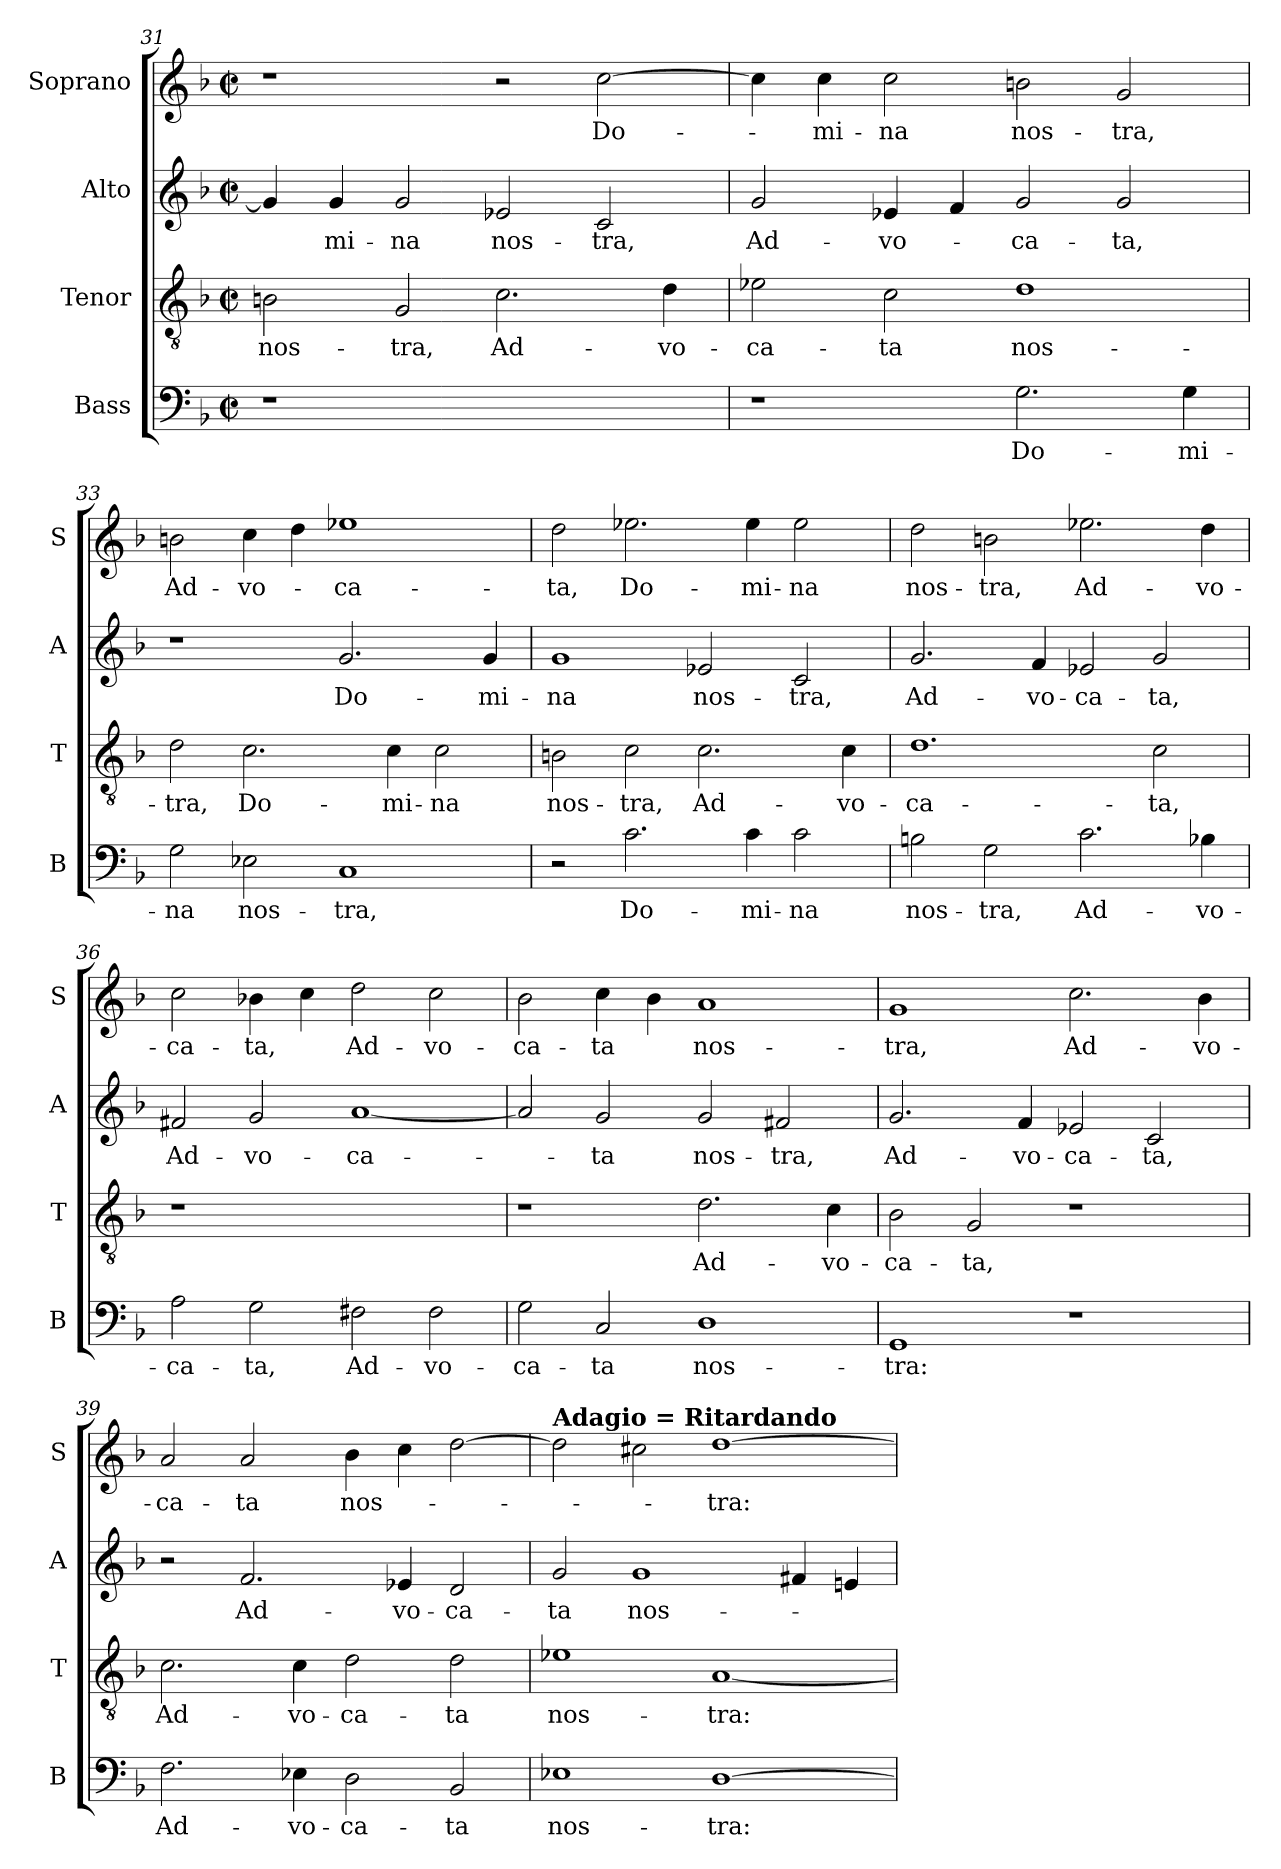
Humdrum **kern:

**kern	**text	**kern	**text	**kern	**text	**kern	**text
*part4	*part4	*part3	*part3	*part2	*part2	*part1	*part1
*staff4	*staff4	*staff3	*staff3	*staff2	*staff2	*staff1	*staff1
*I"Bass	*	*I"Tenor	*	*I"Alto	*	*I"Soprano	*
*I'B	*	*I'T	*	*I'A	*	*I'S	*
*clefF4	*	*clefGv2	*	*clefG2	*	*clefG2	*
*k[b-]	*	*k[b-]	*	*k[b-]	*	*k[b-]	*
*F:	*	*F:	*	*F:	*	*F:	*
*M2/2	*	*M2/2	*	*M2/2	*	*M2/2	*
*met(c|)	*	*met(c|)	*	*met(c|)	*	*met(c|)	*
=31	=31	=31	=31	=31	=31	=31	=31
!	!	!	!LO:LY:b	!	!	!	!
1r	.	2Bn\	nos-	4g/]	.	1r	.
!	!	!	!	!	!LO:LY:b	!	!
.	.	.	.	4g/	-mi-	.	.
!	!	!	!LO:LY:b	!	!LO:LY:b	!	!
.	.	2G/	-tra,	2g/	-na	.	.
!	!	!	!LO:LY:b	!	!LO:LY:b	!	!
1ryy	.	2.c\	Ad-	2e-X/	nos-	2r	.
!	!	!	!	!	!LO:LY:b	!	!LO:LY:b
.	.	.	.	2c/	-tra,	[2cc\	Do-
!	!	!	!LO:LY:b	!	!	!	!
.	.	4d\	-vo-	.	.	.	.
=32	=32	=32	=32	=32	=32	=32	=32
!	!	!	!LO:LY:b	!	!LO:LY:b	!	!
1r	.	2e-X\	-ca-	2g/	Ad-	4cc\]	.
!	!	!	!	!	!	!	!LO:LY:b
.	.	.	.	.	.	4cc\	-mi-
!	!	!	!LO:LY:b	!	!LO:LY:b	!	!LO:LY:b
.	.	2c\	-ta	4e-X/	-vo-	2cc\	-na
.	.	.	.	4f/	.	.	.
!	!LO:LY:b	!	!LO:LY:b	!	!LO:LY:b	!	!LO:LY:b
2.G\	Do-	1d	nos-	2g/	-ca-	2bn\	nos-
!	!	!	!	!	!LO:LY:b	!	!LO:LY:b
.	.	.	.	2g/	-ta,	2g/	-tra,
!	!LO:LY:b	!	!	!	!	!	!
4G\	-mi-	.	.	.	.	.	.
!!LO:LB:g=z
=33	=33	=33	=33	=33	=33	=33	=33
!	!LO:LY:b	!	!LO:LY:b	!	!	!	!LO:LY:b
2G\	-na	2d\	-tra,	1r	.	2bn\	Ad-
!	!LO:LY:b	!	!LO:LY:b	!	!	!	!LO:LY:b
2E-X\	nos-	2.c\	Do-	.	.	4cc\	-vo-
.	.	.	.	.	.	4dd\	.
!	!LO:LY:b	!	!	!	!LO:LY:b	!	!LO:LY:b
1C	-tra,	.	.	2.g/	Do-	1ee-X	-ca-
!	!	!	!LO:LY:b	!	!	!	!
.	.	4c\	-mi-	.	.	.	.
!	!	!	!LO:LY:b	!	!	!	!
.	.	2c\	-na	.	.	.	.
!	!	!	!	!	!LO:LY:b	!	!
.	.	.	.	4g/	-mi-	.	.
=34	=34	=34	=34	=34	=34	=34	=34
!	!	!	!LO:LY:b	!	!LO:LY:b	!	!LO:LY:b
2r	.	2Bn\	nos-	1g	-na	2dd\	-ta,
!	!LO:LY:b	!	!LO:LY:b	!	!	!	!LO:LY:b
2.c\	Do-	2c\	-tra,	.	.	2.ee-X\	Do-
!	!	!	!LO:LY:b	!	!LO:LY:b	!	!
.	.	2.c\	Ad-	2e-X/	nos-	.	.
!	!LO:LY:b	!	!	!	!	!	!LO:LY:b
4c\	-mi-	.	.	.	.	4ee-\	-mi-
!	!LO:LY:b	!	!	!	!LO:LY:b	!	!LO:LY:b
2c\	-na	.	.	2c/	-tra,	2ee-\	-na
!	!	!	!LO:LY:b	!	!	!	!
.	.	4c\	-vo-	.	.	.	.
=35	=35	=35	=35	=35	=35	=35	=35
!	!LO:LY:b	!	!LO:LY:b	!	!LO:LY:b	!	!LO:LY:b
2Bn\	nos-	1.d	-ca-	2.g/	Ad-	2dd\	nos-
!	!LO:LY:b	!	!	!	!	!	!LO:LY:b
2G\	-tra,	.	.	.	.	2bn\	-tra,
!	!	!	!	!	!LO:LY:b	!	!
.	.	.	.	4f/	-vo-	.	.
!	!LO:LY:b	!	!	!	!LO:LY:b	!	!LO:LY:b
2.c\	Ad-	.	.	2e-X/	-ca-	2.ee-X\	Ad-
!	!	!	!LO:LY:b	!	!LO:LY:b	!	!
.	.	2c\	-ta,	2g/	-ta,	.	.
!	!LO:LY:b	!	!	!	!	!	!LO:LY:b
4B-X\	-vo-	.	.	.	.	4dd\	-vo-
=36	=36	=36	=36	=36	=36	=36	=36
!	!LO:LY:b	!	!	!	!LO:LY:b	!	!LO:LY:b
2A\	-ca-	1r	.	2f#X/	Ad-	2cc\	-ca-
!	!LO:LY:b	!	!	!	!LO:LY:b	!	!LO:LY:b
2G\	-ta,	.	.	2g/	-vo-	4b-X\	-ta,
.	.	.	.	.	.	4cc\	.
!	!LO:LY:b	!	!	!	!LO:LY:b	!	!LO:LY:b
2F#X\	Ad-	1ryy	.	[1a	-ca-	2dd\	Ad-
!	!LO:LY:b	!	!	!	!	!	!LO:LY:b
2F#\	-vo-	.	.	.	.	2cc\	-vo-
!!LO:PB:g=z
=37	=37	=37	=37	=37	=37	=37	=37
!	!LO:LY:b	!	!	!	!	!	!LO:LY:b
2G\	-ca-	1r	.	2a/]	.	2b-\	-ca-
!	!LO:LY:b	!	!	!	!LO:LY:b	!	!LO:LY:b
2C/	-ta	.	.	2g/	-ta	4cc\	-ta
.	.	.	.	.	.	4b-\	.
!	!LO:LY:b	!	!LO:LY:b	!	!LO:LY:b	!	!LO:LY:b
1D	nos-	2.d\	Ad-	2g/	nos-	1a	nos-
!	!	!	!	!	!LO:LY:b	!	!
.	.	.	.	2f#X/	-tra,	.	.
!	!	!	!LO:LY:b	!	!	!	!
.	.	4c\	-vo-	.	.	.	.
=38	=38	=38	=38	=38	=38	=38	=38
!	!LO:LY:b	!	!LO:LY:b	!	!LO:LY:b	!	!LO:LY:b
1GG	-tra:	2B-\	-ca-	2.g/	Ad-	1g	-tra,
!	!	!	!LO:LY:b	!	!	!	!
.	.	2G/	-ta,	.	.	.	.
!	!	!	!	!	!LO:LY:b	!	!
.	.	.	.	4f/	-vo-	.	.
!	!	!	!	!	!LO:LY:b	!	!LO:LY:b
1r	.	1r	.	2e-X/	-ca-	2.cc\	Ad-
!	!	!	!	!	!LO:LY:b	!	!
.	.	.	.	2c/	-ta,	.	.
!	!	!	!	!	!	!	!LO:LY:b
.	.	.	.	.	.	4b-\	-vo-
=39	=39	=39	=39	=39	=39	=39	=39
!	!LO:LY:b	!	!LO:LY:b	!	!	!	!LO:LY:b
2.F\	Ad-	2.c\	Ad-	2r	.	2a/	-ca-
!	!	!	!	!	!LO:LY:b	!	!LO:LY:b
.	.	.	.	2.f/	Ad-	2a/	-ta
!	!LO:LY:b	!	!LO:LY:b	!	!	!	!
4E-X\	-vo-	4c\	-vo-	.	.	.	.
!	!LO:LY:b	!	!LO:LY:b	!	!	!	!LO:LY:b
2D\	-ca-	2d\	-ca-	.	.	4b-\	nos-
!	!	!	!	!	!LO:LY:b	!	!
.	.	.	.	4e-X/	-vo-	4cc\	.
!	!LO:LY:b	!	!LO:LY:b	!	!LO:LY:b	!	!
2BB-/	-ta	2d\	-ta	2d/	-ca-	[2dd\	.
=40	=40	=40	=40	=40	=40	=40	=40
!	!	!	!	!	!	!LO:TX:a:B:t=Adagio = Ritardando	!
!	!LO:LY:b	!	!LO:LY:b	!	!LO:LY:b	!	!
1E-X	nos-	1e-X	nos-	2g/	-ta	2dd\]	.
!	!	!	!	!	!LO:LY:b	!	!
.	.	.	.	1g	nos-	2cc#X\	.
!	!LO:LY:b	!	!LO:LY:b	!	!	!	!LO:LY:b
[1D	-tra:	[1A	-tra:	.	.	[1dd	-tra:
.	.	.	.	4f#X/	.	.	.
.	.	.	.	4en/	.	.	.
=	=	=	=	=	=	=	=
*-	*-	*-	*-	*-	*-	*-	*-
